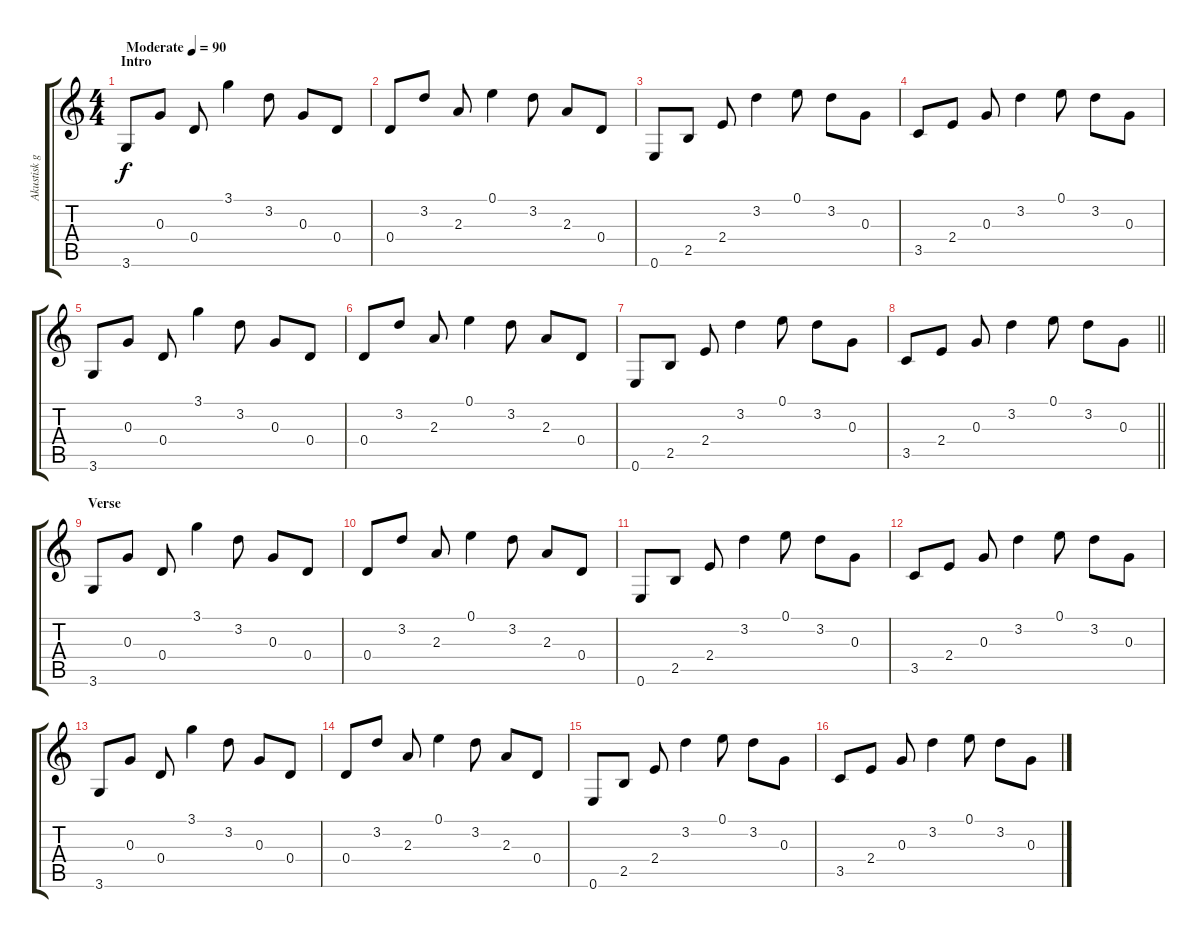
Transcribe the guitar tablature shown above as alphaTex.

\track ("Akustisk gitar" "Akustisk g") {instrument acousticguitarsteel}
\staff {score tabs}
\tuning (E4 B3 G3 D3 A2 E2) {hide}
\ts (4 4)
\section ("" "Intro")
\tempo (90 "Moderate")
\clef g2
\ks c
3.6.8{dy f instrument acousticguitarsteel} 0.3.8 0.4.8 3.1.4 3.2.8 0.3.8 0.4.8 |
0.4.8 3.2.8 2.3.8 0.1.4 3.2.8 2.3.8 0.4.8 |
0.6.8 2.5.8 2.4.8 3.2.4 0.1.8 3.2.8 0.3.8 |
3.5.8 2.4.8 0.3.8 3.2.4 0.1.8 3.2.8 0.3.8 |
3.6.8 0.3.8 0.4.8 3.1.4 3.2.8 0.3.8 0.4.8 |
0.4.8 3.2.8 2.3.8 0.1.4 3.2.8 2.3.8 0.4.8 |
0.6.8 2.5.8 2.4.8 3.2.4 0.1.8 3.2.8 0.3.8 |
\barLineRight lightlight
3.5.8 2.4.8 0.3.8 3.2.4 0.1.8 3.2.8 0.3.8 |
\section ("" "Verse")
3.6.8 0.3.8 0.4.8 3.1.4 3.2.8 0.3.8 0.4.8 |
0.4.8 3.2.8 2.3.8 0.1.4 3.2.8 2.3.8 0.4.8 |
0.6.8 2.5.8 2.4.8 3.2.4 0.1.8 3.2.8 0.3.8 |
3.5.8 2.4.8 0.3.8 3.2.4 0.1.8 3.2.8 0.3.8 |
3.6.8 0.3.8 0.4.8 3.1.4 3.2.8 0.3.8 0.4.8 |
0.4.8 3.2.8 2.3.8 0.1.4 3.2.8 2.3.8 0.4.8 |
0.6.8 2.5.8 2.4.8 3.2.4 0.1.8 3.2.8 0.3.8 |
3.5.8 2.4.8 0.3.8 3.2.4 0.1.8 3.2.8 0.3.8
